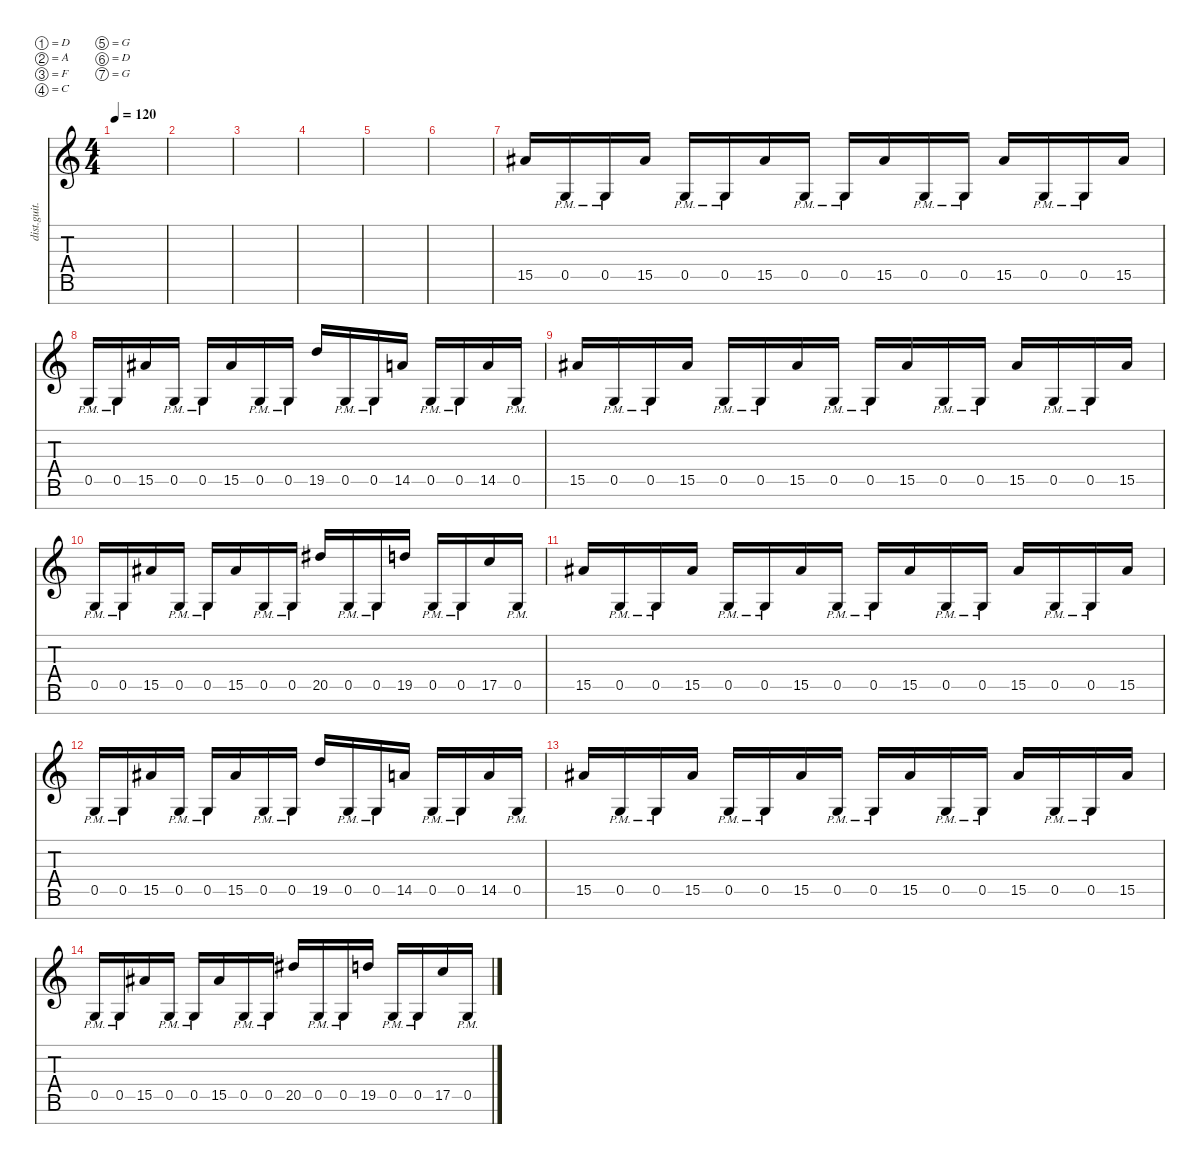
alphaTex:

\defaultSystemsLayout 4
\hideDynamics
\bracketExtendMode nobrackets
\otherSystemsTrackNameOrientation horizontal
\track ("lead" "dist.guit.") {instrument distortionguitar}
\staff {score tabs}
\tuning (D4 A3 F3 C3 G2 D2 G1)
\ts (4 4)
\tempo 120
\clef g2
\ks c
|
|
|
|
|
|
15.5{acc #}.16{beam Up} 0.5{pm}.16{beam Up} 0.5{pm}.16{beam Up} 15.5{acc #}.16{beam Up} 0.5{pm}.16{beam Up} 0.5{pm}.16{beam Up} 15.5{acc #}.16{beam Up} 0.5{pm}.16{beam Up} 0.5{pm}.16{beam Up} 15.5{acc #}.16{beam Up} 0.5{pm}.16{beam Up} 0.5{pm}.16{beam Up} 15.5{acc #}.16{beam Up} 0.5{pm}.16{beam Up} 0.5{pm}.16{beam Up} 15.5{acc #}.16{beam Up} |
0.5{pm}.16{beam Up} 0.5{pm}.16{beam Up} 15.5{acc #}.16{beam Up} 0.5{pm}.16{beam Up} 0.5{pm}.16{beam Up} 15.5{acc #}.16{beam Up} 0.5{pm}.16{beam Up} 0.5{pm}.16{beam Up} 19.5.16{beam Up} 0.5{pm}.16{beam Up} 0.5{pm}.16{beam Up} 14.5.16{beam Up} 0.5{pm}.16{beam Up} 0.5{pm}.16{beam Up} 14.5.16{beam Up} 0.5{pm}.16{beam Up} |
15.5{acc #}.16{beam Up} 0.5{pm}.16{beam Up} 0.5{pm}.16{beam Up} 15.5{acc #}.16{beam Up} 0.5{pm}.16{beam Up} 0.5{pm}.16{beam Up} 15.5{acc #}.16{beam Up} 0.5{pm}.16{beam Up} 0.5{pm}.16{beam Up} 15.5{acc #}.16{beam Up} 0.5{pm}.16{beam Up} 0.5{pm}.16{beam Up} 15.5{acc #}.16{beam Up} 0.5{pm}.16{beam Up} 0.5{pm}.16{beam Up} 15.5{acc #}.16{beam Up} |
0.5{pm}.16{beam Up} 0.5{pm}.16{beam Up} 15.5{acc #}.16{beam Up} 0.5{pm}.16{beam Up} 0.5{pm}.16{beam Up} 15.5{acc #}.16{beam Up} 0.5{pm}.16{beam Up} 0.5{pm}.16{beam Up} 20.5{acc #}.16{beam Up} 0.5{pm}.16{beam Up} 0.5{pm}.16{beam Up} 19.5.16{beam Up} 0.5{pm}.16{beam Up} 0.5{pm}.16{beam Up} 17.5.16{beam Up} 0.5{pm}.16{beam Up} |
15.5{acc #}.16{beam Up} 0.5{pm}.16{beam Up} 0.5{pm}.16{beam Up} 15.5{acc #}.16{beam Up} 0.5{pm}.16{beam Up} 0.5{pm}.16{beam Up} 15.5{acc #}.16{beam Up} 0.5{pm}.16{beam Up} 0.5{pm}.16{beam Up} 15.5{acc #}.16{beam Up} 0.5{pm}.16{beam Up} 0.5{pm}.16{beam Up} 15.5{acc #}.16{beam Up} 0.5{pm}.16{beam Up} 0.5{pm}.16{beam Up} 15.5{acc #}.16{beam Up} |
0.5{pm}.16{beam Up} 0.5{pm}.16{beam Up} 15.5{acc #}.16{beam Up} 0.5{pm}.16{beam Up} 0.5{pm}.16{beam Up} 15.5{acc #}.16{beam Up} 0.5{pm}.16{beam Up} 0.5{pm}.16{beam Up} 19.5.16{beam Up} 0.5{pm}.16{beam Up} 0.5{pm}.16{beam Up} 14.5.16{beam Up} 0.5{pm}.16{beam Up} 0.5{pm}.16{beam Up} 14.5.16{beam Up} 0.5{pm}.16{beam Up} |
15.5{acc #}.16{beam Up} 0.5{pm}.16{beam Up} 0.5{pm}.16{beam Up} 15.5{acc #}.16{beam Up} 0.5{pm}.16{beam Up} 0.5{pm}.16{beam Up} 15.5{acc #}.16{beam Up} 0.5{pm}.16{beam Up} 0.5{pm}.16{beam Up} 15.5{acc #}.16{beam Up} 0.5{pm}.16{beam Up} 0.5{pm}.16{beam Up} 15.5{acc #}.16{beam Up} 0.5{pm}.16{beam Up} 0.5{pm}.16{beam Up} 15.5{acc #}.16{beam Up} |
0.5{pm}.16{beam Up} 0.5{pm}.16{beam Up} 15.5{acc #}.16{beam Up} 0.5{pm}.16{beam Up} 0.5{pm}.16{beam Up} 15.5{acc #}.16{beam Up} 0.5{pm}.16{beam Up} 0.5{pm}.16{beam Up} 20.5{acc #}.16{beam Up} 0.5{pm}.16{beam Up} 0.5{pm}.16{beam Up} 19.5.16{beam Up} 0.5{pm}.16{beam Up} 0.5{pm}.16{beam Up} 17.5.16{beam Up} 0.5{pm}.16{beam Up}
